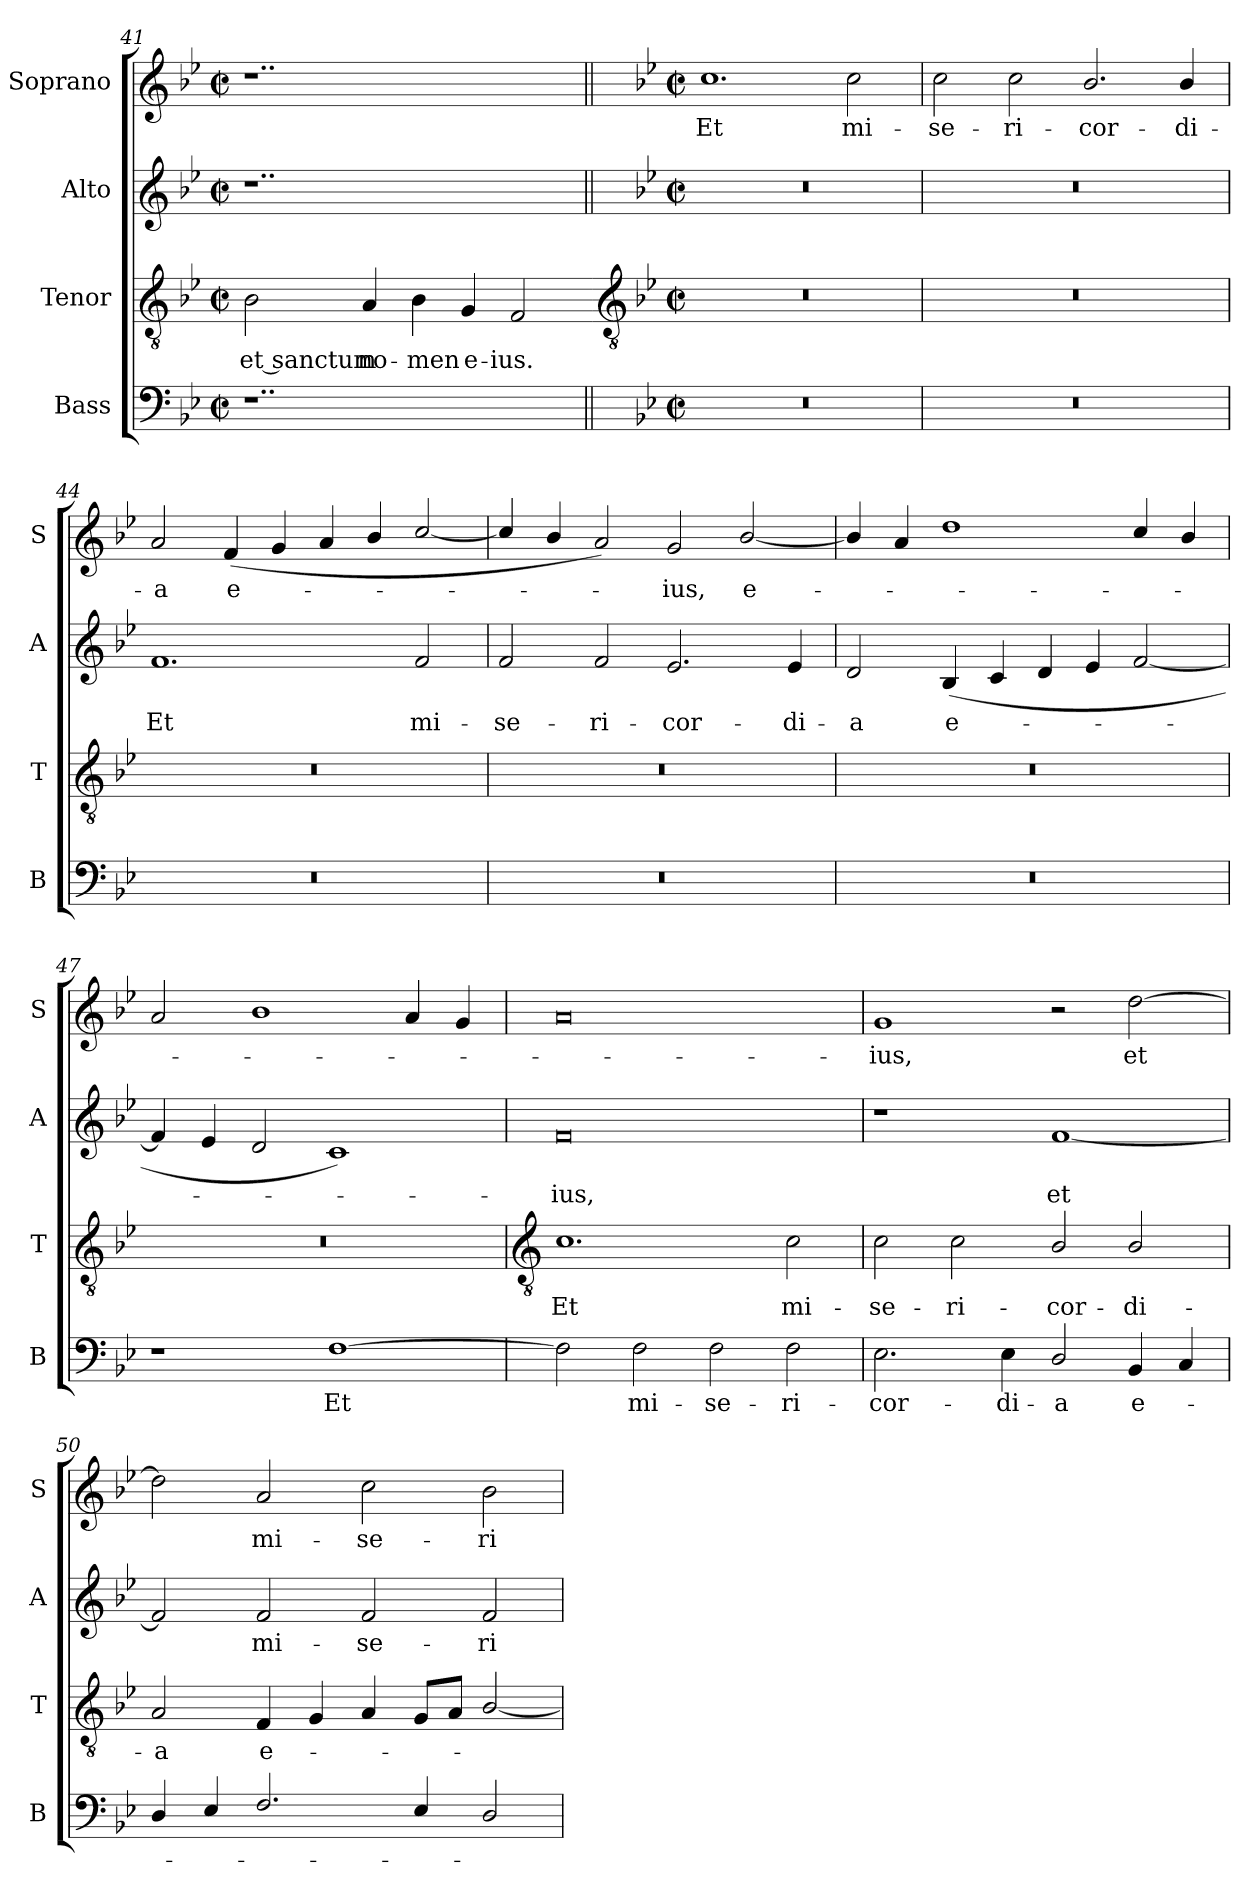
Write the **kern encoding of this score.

**kern	**text	**kern	**text	**kern	**text	**kern	**text
*part4	*part4	*part3	*part3	*part2	*part2	*part1	*part1
*staff4	*staff4	*staff3	*staff3	*staff2	*staff2	*staff1	*staff1
*I"Bass	*	*I"Tenor	*	*I"Alto	*	*I"Soprano	*
*I'B	*	*I'T	*	*I'A	*	*I'S	*
*clefF4	*	*clefGv2	*	*clefG2	*	*clefG2	*
*k[b-e-]	*	*k[b-e-]	*	*k[b-e-]	*	*k[b-e-]	*
*B-:	*	*B-:	*	*B-:	*	*B-:	*
*M4/2	*	*M4/2	*	*M4/2	*	*M4/2	*
*met(c|)	*	*met(c|)	*	*met(c|)	*	*met(c|)	*
=41	=41	=41	=41	=41	=41	=41	=41
!	!	!	!LO:LY:b	!	!	!	!
1..r	.	2B-	et sanctum	1..r	.	1..r	.
!	!	!	!LO:LY:b	!	!	!	!
.	.	4A	no-	.	.	.	.
!	!	!	!LO:LY:b	!	!	!	!
.	.	4B-	-men	.	.	.	.
!	!	!	!LO:LY:b	!	!	!	!
.	.	4G	e-	.	.	.	.
!	!	!	!LO:LY:b	!	!	!	!
.	.	2F	-ius.	.	.	.	.
!!LO:LB:g=z
=42||	=42||	=42-	=42||	=42||	=42||	=42||	=42||
*	*	*clefGv2	*	*	*	*	*
*k[b-e-]	*	*	*	*k[b-e-]	*	*k[b-e-]	*
*B-:	*	*	*	*B-:	*	*B-:	*
*M4/2	*	*M4/2	*	*M4/2	*	*M4/2	*
*met(c|)	*	*met(c|)	*	*met(c|)	*	*met(c|)	*
!	!	!	!	!	!	!	!LO:LY:b
0r	.	0r	.	0r	.	1.cc	Et
!	!	!	!	!	!	!	!LO:LY:b
.	.	.	.	.	.	2cc	mi-
=43	=43	=43	=43	=43	=43	=43	=43
!	!	!	!	!	!	!	!LO:LY:b
0r	.	0r	.	0r	.	2cc	-se-
!	!	!	!	!	!	!	!LO:LY:b
.	.	.	.	.	.	2cc	-ri-
!	!	!	!	!	!	!	!LO:LY:b
.	.	.	.	.	.	2.b-/	-cor-
!	!	!	!	!	!	!	!LO:LY:b
.	.	.	.	.	.	4b-/	-di-
=44	=44	=44	=44	=44	=44	=44	=44
!	!	!	!	!	!LO:LY:b	!	!LO:LY:b
0r	.	0r	.	1.f	Et	2a/	-a
!	!	!	!	!	!	!	!LO:LY:b
.	.	.	.	.	.	(<4f	e-
.	.	.	.	.	.	4g/	.
.	.	.	.	.	.	4a/	.
.	.	.	.	.	.	4b-/	.
!	!	!	!	!	!LO:LY:b	!	!
.	.	.	.	2f	mi-	[2cc/	.
=45	=45	=45	=45	=45	=45	=45	=45
!	!	!	!	!	!LO:LY:b	!	!
0r	.	0r	.	2f	-se-	4cc/]	.
.	.	.	.	.	.	4b-/	.
!	!	!	!	!	!LO:LY:b	!	!
.	.	.	.	2f	-ri-	2a/)	.
!	!	!	!	!	!LO:LY:b	!	!LO:LY:b
.	.	.	.	2.e-	-cor-	2g	ius,
!	!	!	!	!	!	!	!LO:LY:b
.	.	.	.	.	.	[2b-/	e-
!	!	!	!	!	!LO:LY:b	!	!
.	.	.	.	4e-	-di-	.	.
=46	=46	=46	=46	=46	=46	=46	=46
!	!	!	!	!	!LO:LY:b	!	!
0r	.	0r	.	2d	-a	4b-/]	.
.	.	.	.	.	.	4a	.
!	!	!	!	!	!LO:LY:b	!	!
.	.	.	.	(<4B-	e-	1dd/	.
.	.	.	.	4c	.	.	.
.	.	.	.	4d	.	.	.
.	.	.	.	4e-	.	.	.
.	.	.	.	[2f	.	4cc/	.
.	.	.	.	.	.	4b-/	.
=47	=47	=47	=47	=47	=47	=47	=47
1r	.	0r	.	4f]	.	2a	.
.	.	.	.	4e-	.	.	.
.	.	.	.	2d	.	1b-/	.
!	!LO:LY:b	!	!	!	!	!	!
[1F	Et	.	.	1c)	.	.	.
.	.	.	.	.	.	4a	.
.	.	.	.	.	.	4g/	.
!!LO:LB:g=z
=48	=48	=48	=48	=48	=48	=48	=48
*	*	*clefGv2	*	*	*	*	*
!	!	!	!LO:LY:b	!	!LO:LY:b	!	!
2F]	.	1.c	Et	0f	ius,	0a	.
!	!LO:LY:b	!	!	!	!	!	!
2F	mi-	.	.	.	.	.	.
!	!LO:LY:b	!	!	!	!	!	!
2F	-se-	.	.	.	.	.	.
!	!LO:LY:b	!	!LO:LY:b	!	!	!	!
2F	-ri-	2c	mi-	.	.	.	.
=49	=49	=49	=49	=49	=49	=49	=49
!	!LO:LY:b	!	!LO:LY:b	!	!	!	!LO:LY:b
2.E-	-cor-	2c	-se-	1r	.	1g	ius,
!	!	!	!LO:LY:b	!	!	!	!
.	.	2c	-ri-	.	.	.	.
!	!LO:LY:b	!	!	!	!	!	!
4E-	-di-	.	.	.	.	.	.
!	!LO:LY:b	!	!LO:LY:b	!	!LO:LY:b	!	!
2D/	-a	2B-/	-cor-	[1f	et	2r	.
!	!LO:LY:b	!	!LO:LY:b	!	!	!	!LO:LY:b
4BB-	e-	2B-/	-di-	.	.	[2dd	et
4C	.	.	.	.	.	.	.
=50	=50	=50	=50	=50	=50	=50	=50
!	!	!	!LO:LY:b	!	!	!	!
4D/	.	2A/	-a	2f]	.	2dd]	.
4E-/	.	.	.	.	.	.	.
!	!	!	!LO:LY:b	!	!LO:LY:b	!	!LO:LY:b
2.F/	.	4F	e-	2f	mi-	2a	mi-
.	.	4G/	.	.	.	.	.
!	!	!	!	!	!LO:LY:b	!	!LO:LY:b
.	.	4A/	.	2f	-se-	2cc	-se-
4E-/	.	8G/L	.	.	.	.	.
.	.	8A/J	.	.	.	.	.
!	!	!	!	!	!LO:LY:b	!	!LO:LY:b
2D/	.	[2B-/	.	2f	-ri-	2b-	-ri-
=	=	=	=	=	=	=	=
*-	*-	*-	*-	*-	*-	*-	*-
